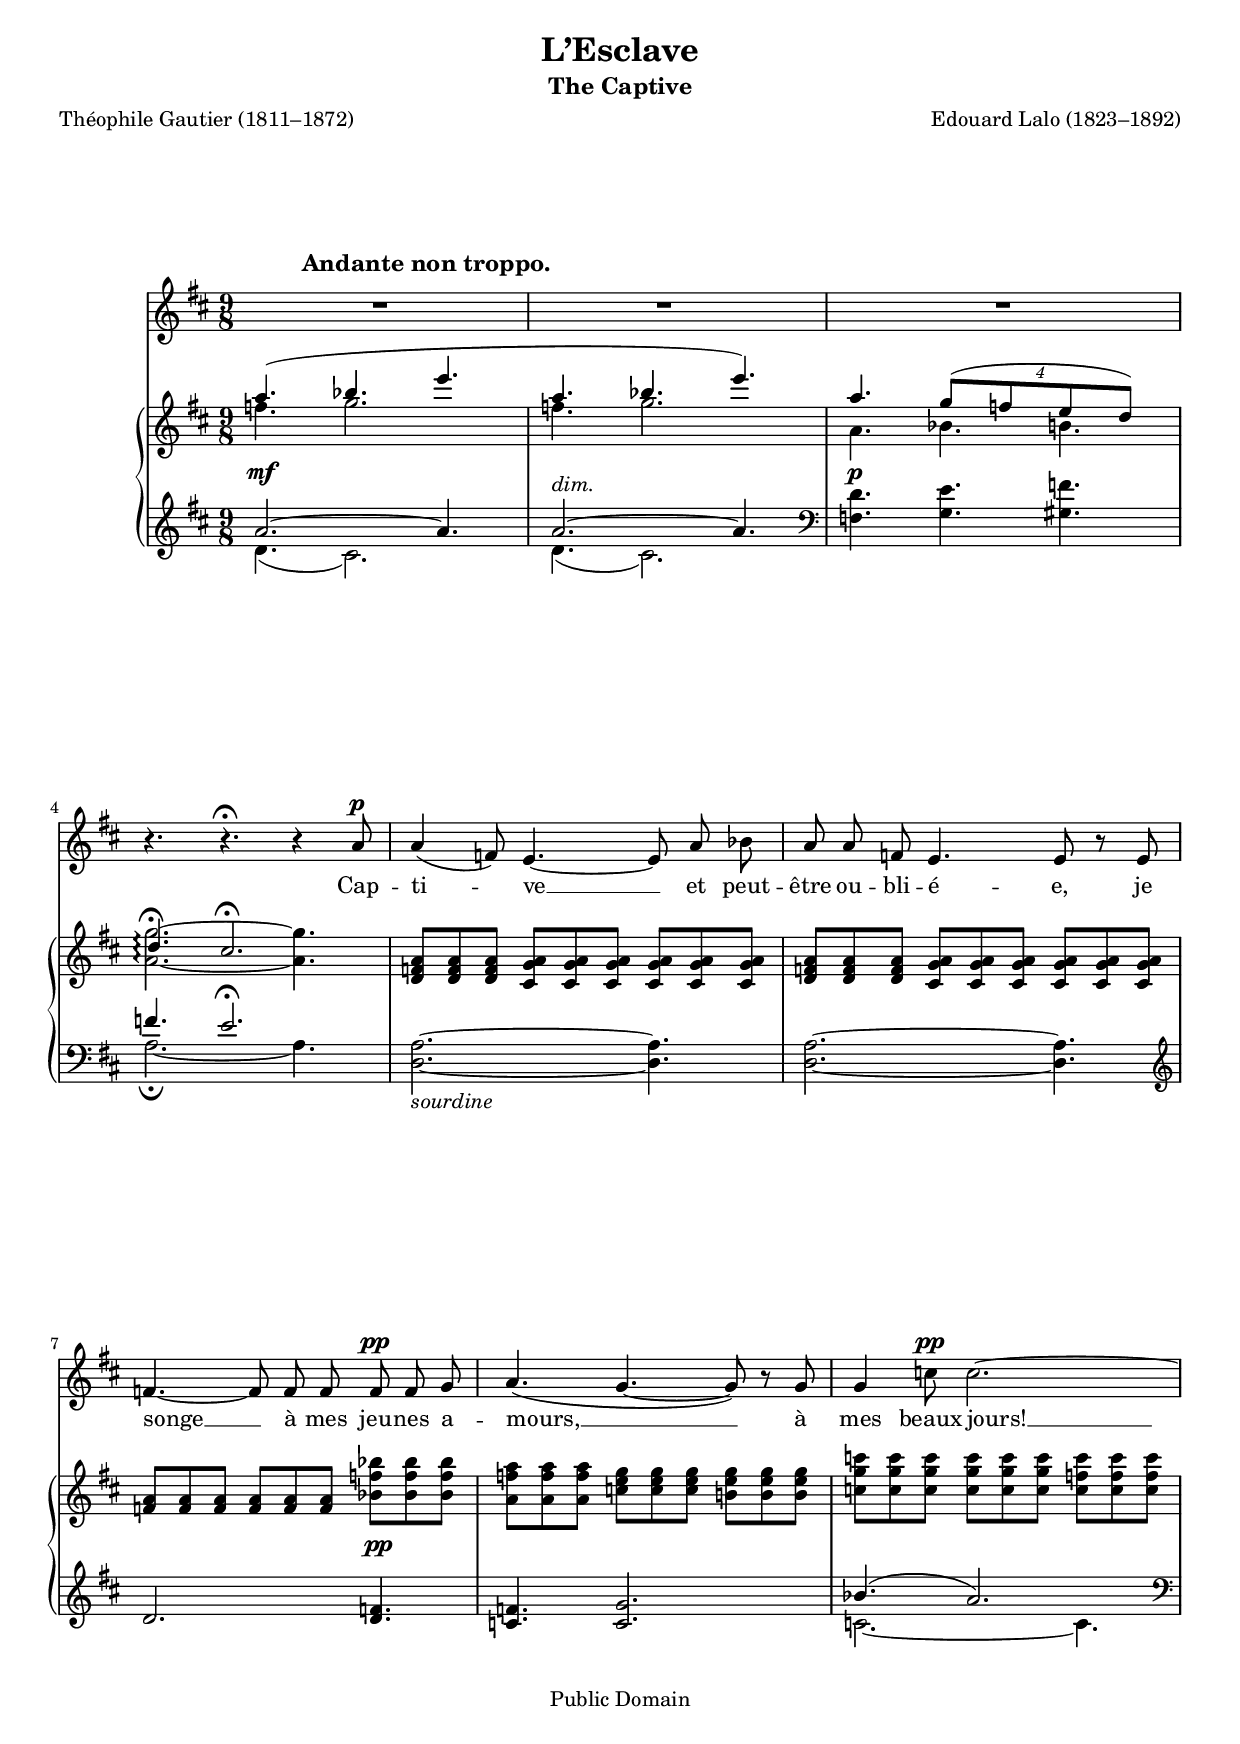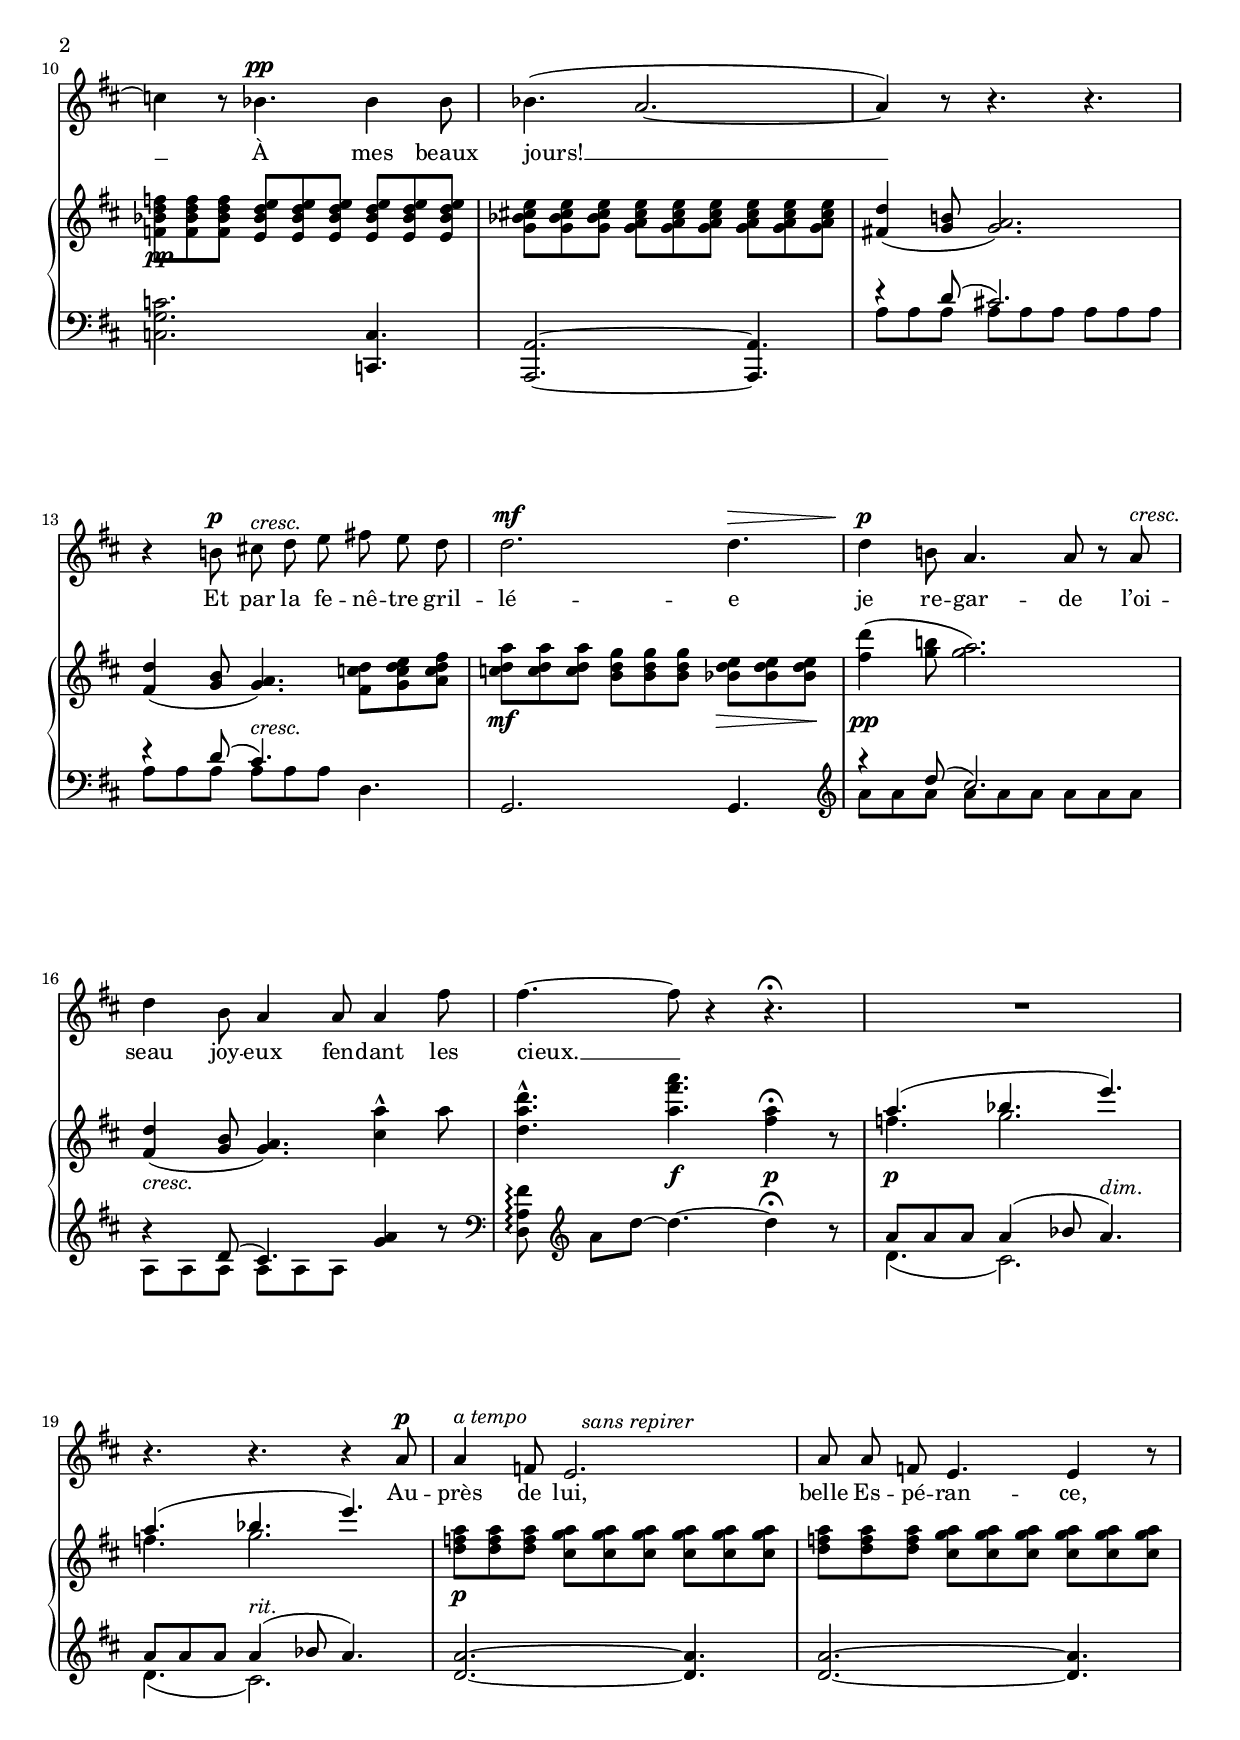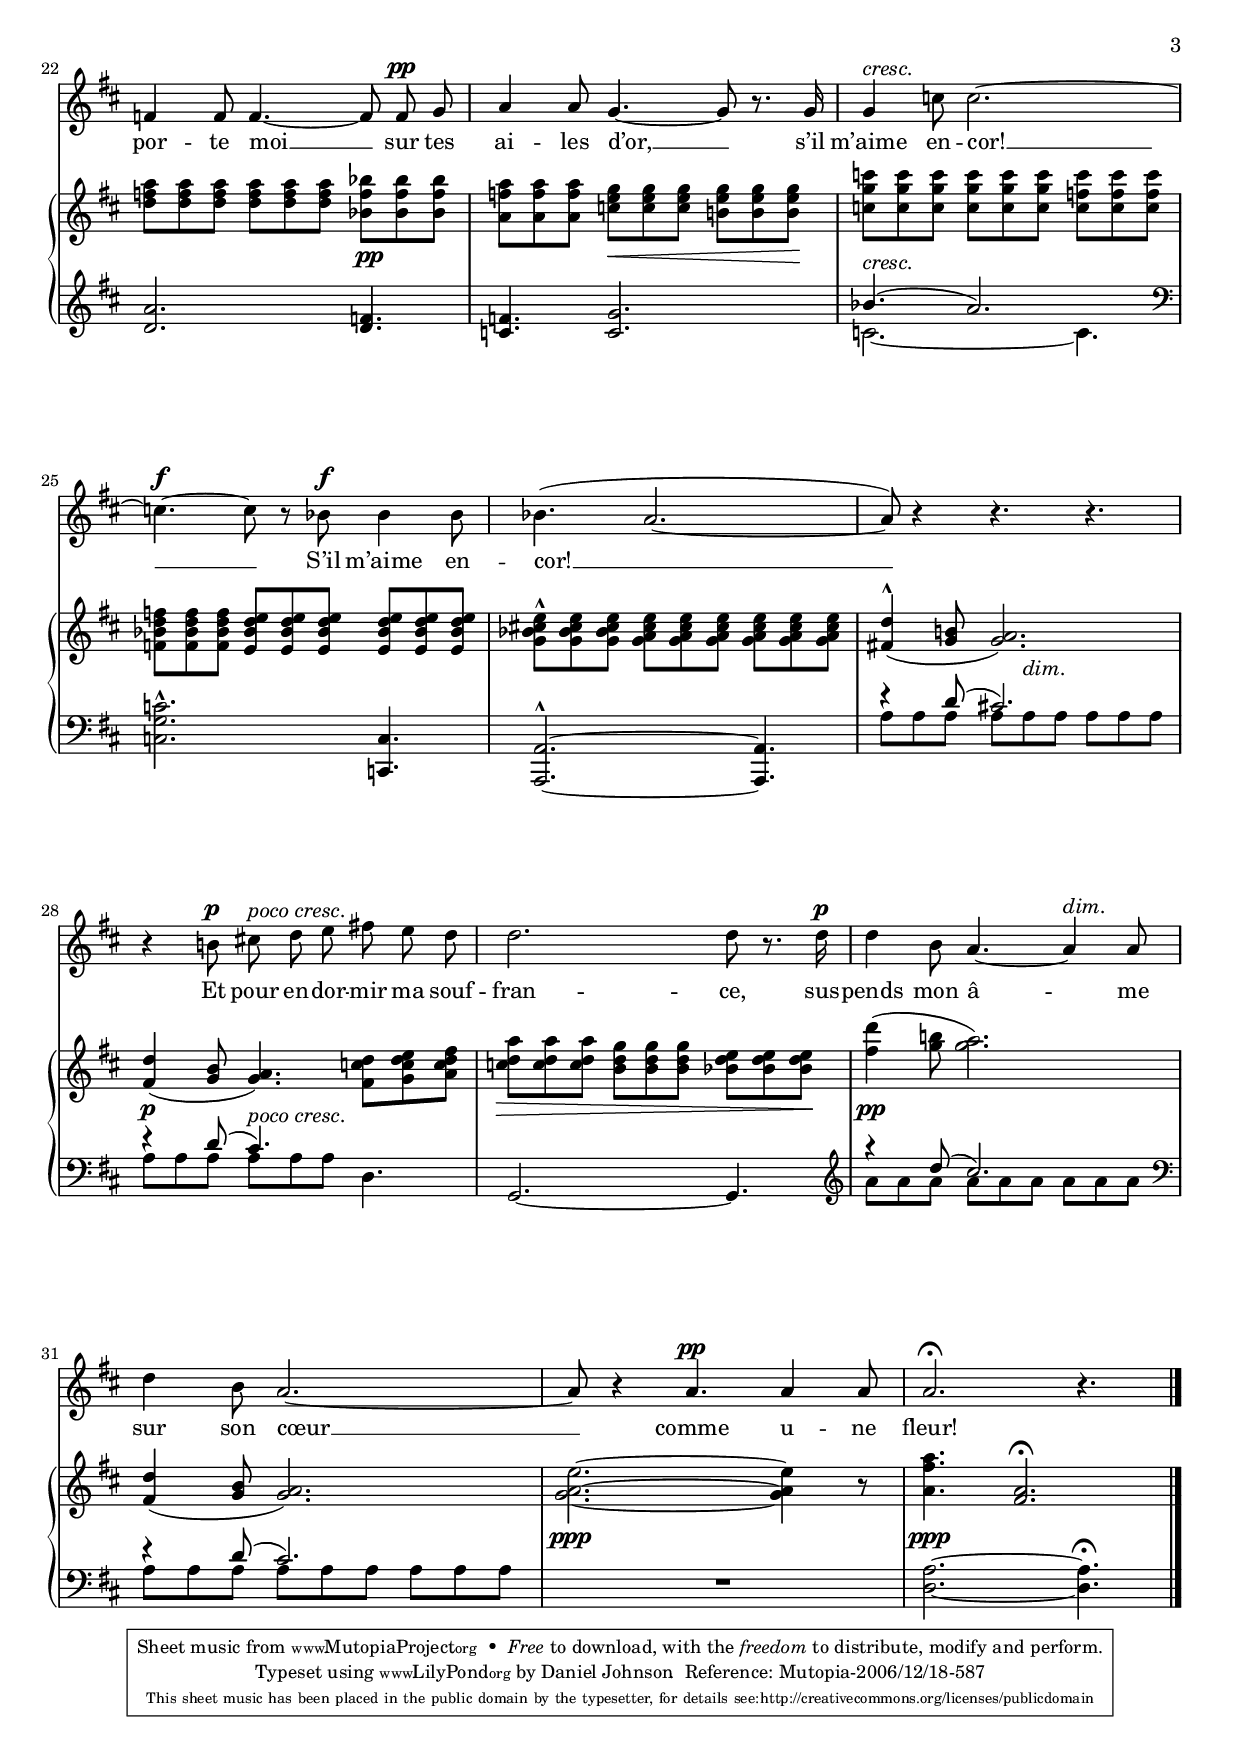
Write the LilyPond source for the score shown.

\version "2.10.0"
#(set-global-staff-size 18)
\paper {
	ragged-last-bottom = ##f
	top-margin = 0.25\in
	bottom-margin = 0.25\in
	print-page-number = ##t
	head-separation = 0\in
	system-count = 11
}

\header {
	title = "L’Esclave"
	subtitle = "The Captive"
	composer = "Edouard Lalo (1823–1892)"
	poet = "Théophile Gautier (1811–1872)"
	arranger = " "
	opus = " "
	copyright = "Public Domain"

	%mutopia-specific headers:
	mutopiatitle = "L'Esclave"
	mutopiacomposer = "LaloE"
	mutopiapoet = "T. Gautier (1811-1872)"
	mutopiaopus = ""
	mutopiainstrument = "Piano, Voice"
	date = "1872"
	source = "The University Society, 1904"
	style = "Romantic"
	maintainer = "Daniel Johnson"
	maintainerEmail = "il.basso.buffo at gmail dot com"
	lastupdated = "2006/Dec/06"
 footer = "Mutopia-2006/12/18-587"
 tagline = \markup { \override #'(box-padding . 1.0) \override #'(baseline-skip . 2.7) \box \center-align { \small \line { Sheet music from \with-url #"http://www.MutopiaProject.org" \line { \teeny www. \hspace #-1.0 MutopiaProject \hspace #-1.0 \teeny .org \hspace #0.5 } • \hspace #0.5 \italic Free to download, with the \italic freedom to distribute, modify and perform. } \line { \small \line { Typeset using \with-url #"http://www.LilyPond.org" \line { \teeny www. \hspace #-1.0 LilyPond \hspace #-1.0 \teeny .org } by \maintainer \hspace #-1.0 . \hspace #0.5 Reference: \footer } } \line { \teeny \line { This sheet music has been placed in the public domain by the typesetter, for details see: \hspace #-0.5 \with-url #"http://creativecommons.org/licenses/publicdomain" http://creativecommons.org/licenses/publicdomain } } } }
}

sopMusic = {
	\clef treble
	\time 9/8
	\key d \major
	\autoBeamOff

	\once \override Score.RehearsalMark #'extra-offset = #'(10.0 . 1.0)
	\mark \markup { \large \bold "Andante non troppo." }

	R1*9/8 | R1*9/8 | R1*9/8 |
	r4. r4.^\fermata r4 a'8^\p | a'4( f'8) e'4. ~ e'8 a'8 bes'8 | a'8 a'8 f'8 e'4. e'8 r8 e'8 |
	f'4. ~ f'8 f'8 f'8 f'8^\pp f'8 g'8 | a'4.( g'4. ~ g'8) r8 g'8 | g'4 c''8^\pp c''2. ~ |
	
	c''4 r8 bes'4.^\pp bes'4 bes'8 | bes'4.( a'2. ~ | a'4) r8 r4. r4. |
	r4 b'!8^\p cis''!8^\markup{\italic "cresc."} d''8 e''8 fis''!8 e''8 d''8 | d''2.^\mf d''4.^\> | d''4\!^\p b'!8 a'4. a'8 r8 a'8^\markup{\italic "cresc."} |
	d''4 b'8 a'4 a'8 a'4 fis''8 | fis''4. ~ fis''8 r4 r4.\fermata | R1*9/8 |
	r4. r4. r4 a'8^\p | a'4^\markup{\italic "a tempo"} f'8 e'2.^\markup{\hspace #2.0 \italic "sans repirer"} | a'8 a'8 f'8 e'4. e'4 r8 |
	
	f'4 f'8 f'4. ~ f'8 f'8^\pp g'8 | a'4 a'8 g'4. ~ g'8 r8. g'16 | g'4^\markup{\italic "cresc."} c''8 c''2. ~ |
	c''4.^\f ~ c''8 r8 bes'8^\f bes'4 bes'8 | bes'4.( a'2. ~ | a'8) r4 r4. r4. |
	r4 b'!8^\p cis''!8^\markup{\italic "poco cresc."} d''8 e''8 fis''!8 e''8 d''8 | d''2. d''8 r8. d''16^\p | d''4 b'8 a'4. ~ a'4^\markup{\italic "dim."} a'8 |
	d''4 b'8 a'2. ~ | a'8 r4 a'4.^\pp a'4 a'8 | a'2.^\fermata r4. \bar "|."
}

text = \lyricmode {
	Cap -- ti -- ve __ et peut -- être ou -- bli -- é -- e,
	je songe __ à mes jeu -- nes a -- mours, __
	à mes beaux jours! __
	À mes beaux jours! __
	Et par la fe -- nê -- tre gril -- lé -- e
	je re -- gar -- de l’oi -- seau joy -- eux
	fen -- dant les cieux. __
	Au -- près de lui, belle Es -- pé -- ran -- ce,
	por -- te moi __ sur tes ai -- les d’or, __
	s’il m’aime en -- cor! __ S’il m’aime en -- cor! __
	Et pour en -- dor -- mir ma souf -- fran -- ce,
	sus -- pends mon â -- me sur son cœur __
	comme u -- ne fleur!
}

rhOne = {
	\clef treble
	\time 9/8
	\key d \major
	\voiceOne
	a''4.( bes''4. e'''4. | a''4. bes''4. e'''4.) | a''4. \times 6/4 { g''8([ f''8 e''8 d''8]) } |
	d''4. \once\override Script #'extra-offset = #'(0 . 0.25) cis''2.\fermata |
		\oneVoice <d' f' a'>8 <d' f' a'>8 <d' f' a'>8 <cis' g' a'>8 <cis' g' a'>8 <cis' g' a'>8 <cis' g' a'>8 <cis' g' a'>8 <cis' g' a'>8 |
		<d' f' a'>8 <d' f' a'>8 <d' f' a'>8 <cis' g' a'>8 <cis' g' a'>8 <cis' g' a'>8 <cis' g' a'>8 <cis' g' a'>8 <cis' g' a'>8 |
	<f' a'>8 <f' a'>8 <f' a'>8 <f' a'>8 <f' a'>8 <f' a'>8 <bes' f'' bes''>8 <bes' f'' bes''>8 <bes' f'' bes''>8 |
		<a' f'' a''>8 <a' f'' a''>8 <a' f'' a''>8 <c'' e'' g''>8 <c'' e'' g''>8 <c'' e'' g''>8 <b'! e'' g''>8 <b' e'' g''>8 <b' e'' g''>8 |
		<c'' g'' c'''>8 <c'' g'' c'''>8 <c'' g'' c'''>8 <c'' g'' c'''>8 <c'' g'' c'''>8 <c'' g'' c'''>8 <c'' f'' c'''>8 <c'' f'' c'''>8 <c'' f'' c'''>8 |
	
	<f' bes' d'' f''>8 <f' bes' d'' f''>8 <f' bes' d'' f''>8 <e' bes' d'' e''>8 <e' bes' d'' e''>8 <e' bes' d'' e''>8 <e' bes' d'' e''>8 <e' bes' d'' e''>8 <e' bes' d'' e''>8 |
		<g' bes' cis''! e''>8 <g' bes' cis'' e''>8 <g' bes' cis'' e''>8 <g' a' cis'' e''>8 <g' a' cis'' e''>8 <g' a' cis'' e''>8 <g' a' cis'' e''>8 <g' a' cis'' e''>8 <g' a' cis'' e''>8 |
		<fis'! d''>4( <g' b'!>8 <g' a'>2.) |
	<fis' d''>4( <g' b'>8 <g' a'>4.) <fis' c'' d''>8 <g' c'' d'' e''>8 <a' c'' d'' fis''>8 |
		<c'' d'' a''>8 <c'' d'' a''>8 <c'' d'' a''>8 <b' d'' g''>8 <b' d'' g''>8 <b' d'' g''>8 <bes' d'' e''>8 <bes' d'' e''>8 <bes' d'' e''>8 |
		<fis'' d'''>4( <g'' b''!>8 <g'' a''>2.) |
	<fis' d''>4( <g' b'>8 <g' a'>4.) <cis'' a''>4^^ a''8 |
		<d'' a'' d'''>4.^^ <a'' fis''' a'''>4. <fis'' a''>4^\fermata r8 |
		\voiceOne a''4.( bes''4. e'''4.) |
	a''4.( bes''4. e'''4.) | \oneVoice
		<d'' f'' a''>8 <d'' f'' a''>8 <d'' f'' a''>8 <cis'' g'' a''>8 <cis'' g'' a''>8 <cis'' g'' a''>8 <cis'' g'' a''>8 <cis'' g'' a''>8 <cis'' g'' a''>8 |
		<d'' f'' a''>8 <d'' f'' a''>8 <d'' f'' a''>8 <cis'' g'' a''>8 <cis'' g'' a''>8 <cis'' g'' a''>8 <cis'' g'' a''>8 <cis'' g'' a''>8 <cis'' g'' a''>8 |
	
	<d'' f'' a''>8 <d'' f'' a''>8 <d'' f'' a''>8 <d'' f'' a''>8 <d'' f'' a''>8 <d'' f'' a''>8 <bes' f'' bes''>8 <bes' f'' bes''>8 <bes' f'' bes''>8 |
		<a' f'' a''>8 <a' f'' a''>8 <a' f'' a''>8 <c'' e'' g''>8 <c'' e'' g''>8 <c'' e'' g''>8 <b'! e'' g''>8 <b' e'' g''>8 <b' e'' g''>8 |
		<c'' g'' c'''>8 <c'' g'' c'''>8 <c'' g'' c'''>8 <c'' g'' c'''>8 <c'' g'' c'''>8 <c'' g'' c'''>8 <c'' f'' c'''>8 <c'' f'' c'''>8 <c'' f'' c'''>8 |
	<f' bes' d'' f''>8 <f' bes' d'' f''>8 <f' bes' d'' f''>8 <e' bes' d'' e''>8 <e' bes' d'' e''>8 <e' bes' d'' e''>8 <e' bes' d'' e''>8 <e' bes' d'' e''>8 <e' bes' d'' e''>8 |
		<g' bes' cis''! e''>8-^ <g' bes' cis'' e''>8 <g' bes' cis'' e''>8 <g' a' cis'' e''>8 <g' a' cis'' e''>8 <g' a' cis'' e''>8 <g' a' cis'' e''>8 <g' a' cis'' e''>8 <g' a' cis'' e''>8 |
		<fis'! d''>4^^( <g' b'!>8 <g' a'>2.) |
	<fis' d''>4( <g' b'>8 <g' a'>4.) <fis' c'' d''>8 <g' c'' d'' e''>8 <a' c'' d'' fis''>8 |
		<c'' d'' a''>8 <c'' d'' a''>8 <c'' d'' a''>8 <b' d'' g''>8 <b' d'' g''>8 <b' d'' g''>8 <bes' d'' e''>8 <bes' d'' e''>8 <bes' d'' e''>8 |
		<fis'' d'''>4( <g'' b''!>8 <g'' a''>2.) |
	<fis' d''>4( <g' b'>8 <g' a'>2.) | <g' a' e''>2. ~ <g' a' e''>4 r8 | <a' fis'' a''>4. <fis' a'>2.^\fermata |
}

rhTwo = {
	\clef treble
	\time 9/8
	\key d \major
	\voiceTwo \tieNeutral
	f''4. g''2. | f''4. g''2. | a'4. bes'4. b'4. |
	<a' g''>2.\arpeggio^\fermata ~ <a' g''>4. | s2. s4. | s2. s4. |
	s2. s4. | s2. s4. | s2. s4. |
	
	s2. s4. | s2. s4. | s2. s4. |
	s2. s4. | s2. s4. | s2. s4. |
	s2. s4. | s2. s4. | f''4. g''2. |
	f''4. g''2. | 
}

lhOne = {
	\clef treble
	\time 9/8
	\key d \major
	\voiceOne
	a'2. ~ a'4. | a'2. ~  a'4. | \clef bass \oneVoice <f d'>4. <g e'>4. <gis f'>4. |
	\voiceOne f'4. e'2.^\fermata | \oneVoice <d a>2._\markup{\italic "sourdine"} ~ <d a>4. | <d a>2. ~ <d a>4. | \clef treble
	d'2. <d' f'>4. | <c' f'>4. <c' g'>2. | \voiceOne bes'4.( a'2.) | \clef bass
	
	\oneVoice <c g c'>2. <c, c>4. | <a,, a,>2. ~ <a,, a,>4. | \voiceOne e'4\rest d'8( cis'!2.) |
	e'4\rest d'8( cis'4.) \oneVoice d4. | g,2. g,4. | \voiceOne \clef treble r4 d''8( cis''2.) |
	b'4\rest d'8( cis'4.) \oneVoice <g' a'>4 b'8\rest | \clef bass s8 \clef treble a'8 d''8 ~  d''4. ~ d''4^\fermata b'8\rest | \voiceOne a'8 a'8 a'8 a'4( bes'8 a'4.) |
	a'8 a'8 a'8 a'4( bes'8 a'4.) | \oneVoice <d' a'>2. ~ <d' a'>4. | <d' a'>2. ~ <d' a'>4. |
	
	<d' a'>2. <d' f'>4. | <c' f'>4. <c' g'>2. | \voiceOne bes'4.( a'2.) |
	\oneVoice \clef bass <c g c'>2.^^ <c, c>4. | <a,, a,>2.^^ ~ <a,, a,>4. | \voiceOne e'4\rest d'8( cis'!2.) |
	e'4\rest d'8( cis'4.) \oneVoice d4. | g,2. ~ g,4. | \voiceOne \clef treble r4 d''8( cis''2.) | \clef bass
	e'4\rest d'8( cis'2.) | \oneVoice R1*9/8 | <d a>2. ~ <d a>4.^\fermata |
}

lhTwo = {
	\clef treble
	\time 9/8
	\key d \major
	\voiceTwo
	d'4.( cis'2.) | d'4.( cis'2.) | s2. s4. |
	a2._\fermata ~ a4. | s2. s4. | s2. s4. |
	s2. s4. | s2. s4. | c'2. ~ c'4. |
	
	s2. s4. | s2. s4. | a8 a8 a8 a8 a8 a8 a8 a8 a8 |
	a8 a8 a8 a8 a8 a8 s4. | s2. s4. | a'8 a'8 a'8 a'8 a'8 a'8 a'8 a'8 a'8 |
	a8 a8 a8 a8 a8 a8 s4. | <d a fis'>8\arpeggio s4 s2. | d'4.( cis'2.) |
	d'4.( cis'2.) | s2. s4. | s2. s4. |
	
	s2. s4. | s2. s4. | c'2. ~ c'4. |
	s2. s4. | s2. s4. | a8 a8 a8 a8 a8 a8 a8 a8 a8 |
	a8 a8 a8 a8 a8 a8 s4. | s2. s4. | a'8 a'8 a'8 a'8 a'8 a'8 a'8 a'8 a'8 |
	a8 a8 a8 a8 a8 a8 a8 a8 a8 |
}

dynamics = {
	s2.\mf s4. | s2.-\markup{\italic "dim."} s4. | s2.\p s4. |
	s2. s4. | s2. s4. | s2. s4. |
	s2. s4.\pp | s2. s4. | s2. s4. |
	
	\once\override DynamicText #'extra-offset = #'(0 . 1.75)
	s2.\pp s4. | s2. s4. | s2. s4. |
	s4. s2.-\markup{\italic "cresc."} | s2.\mf s4\> s8\! | s2.\pp s4. |
	s2.-\markup{\italic "cresc."} s4. | s4. s4.\f s4.\p | s2.\p s4.-\markup{\italic "dim."} |
	s4. s2.-\markup{\italic "rit."} | s2.\p s4. | s2. s4. |
	
	s2. s4.\pp | s4. s4.\< s4 s8\! | s2.-\markup{\italic "cresc."} s4. |
	s2. s4. | s2. s4. | s4. s8 s4-\markup{\italic "dim."} s4. |
	s4.\p s2.-\markup{\italic "poco cresc."} | s2.\> s4 s8\! | s2.\pp s4. |
	s2. s4. | s2.\ppp s4. | s2.\ppp s4. |
}

\score {
	<<
		\context Staff = melStaff {
			\context Voice = mel { \sopMusic }
		}
		\lyricsto mel \new Lyrics \text

		\context PianoStaff <<
			\context Staff = rightHand {
				<<
					\context Voice = rhA { \rhOne }
					\context Voice = rhB { \rhTwo }
				>>
			}
			\context Dynamics = dynamics \dynamics
			\context Staff = leftHand
			{
				<<
					\context Voice = lhA { \lhOne }
					\context Voice = lhB { \lhTwo }
				>>
			}
		>>
	>>
	\layout {
		\context {
			\type "Engraver_group"
			\name Dynamics
			\consists "Output_property_engraver"
     
			\override VerticalAxisGroup #'minimum-Y-extent = #'(-1 . 1)
			\consists "Script_engraver"
			\consists "Dynamic_engraver"
			\consists "Text_engraver"
     
			\override TextScript #'font-shape = #'italic
			\override TextScript #'extra-offset = #'(0 . 2.0)
			\override DynamicText #'extra-offset = #'(0 . 2.5)
			\override Hairpin #'extra-offset = #'(0 . 2.5)
     
			\consists "Skip_event_swallow_translator"
     
			\consists "Axis_group_engraver"
		}
		\context {
			\PianoStaff
			\accepts Dynamics
			\override VerticalAlignment #'forced-distance = #5.7
		}
		\context {
			\Staff
			\override SeparationItem #'padding = #0.3
		}
	}
	
  \midi {
    \context {
      \Score
      tempoWholesPerMinute = #(ly:make-moment 180 8)
      }
    }


}
